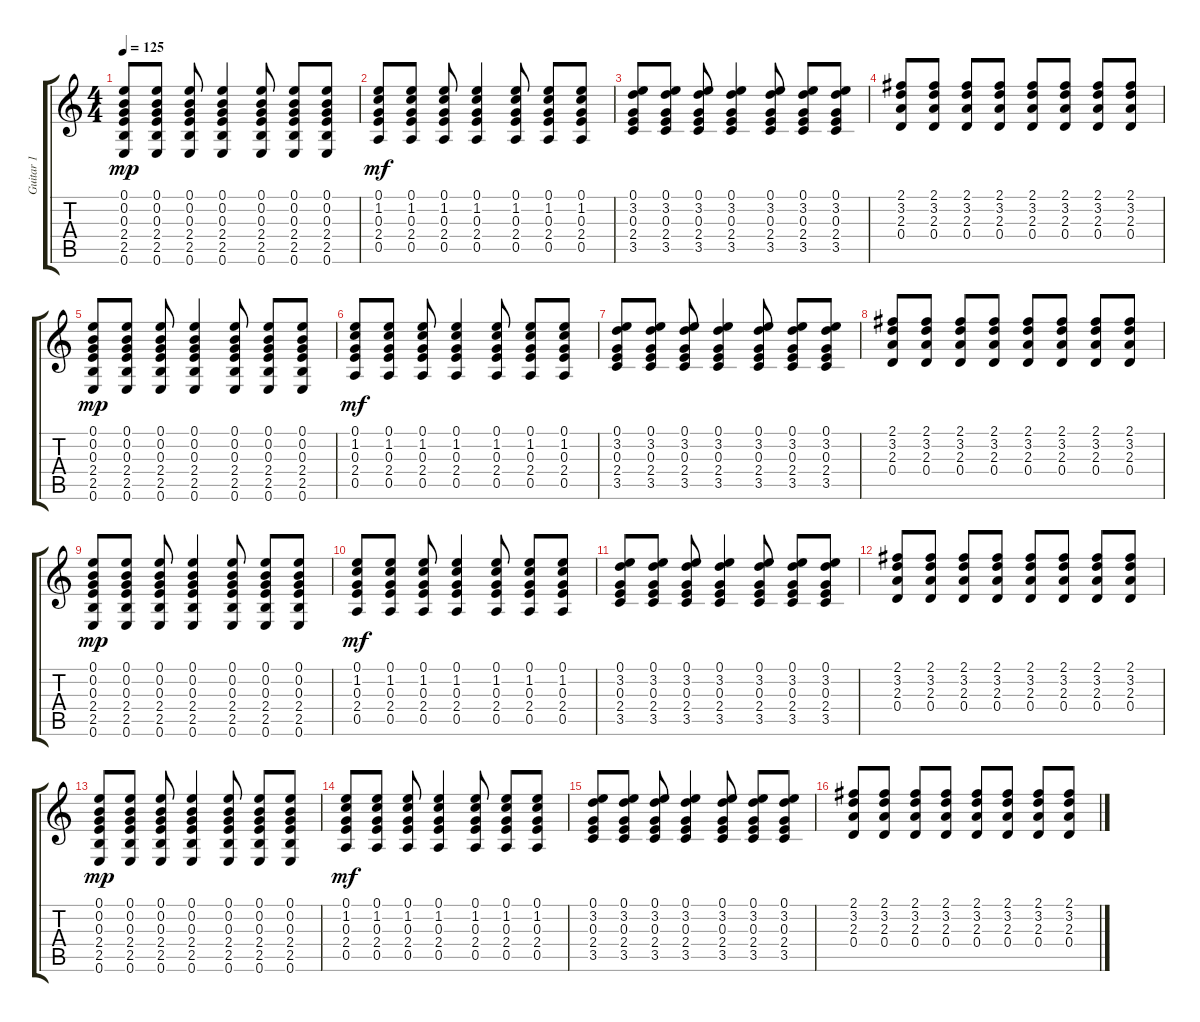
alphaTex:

\track ("Guitar 1" "Guitar 1") {instrument acousticguitarsteel}
\staff {score tabs}
\tuning (E4 B3 G3 D3 A2 E2) {hide}
\ts (4 4)
\tempo 125
\clef g2
\ks c
(0.1 0.2 0.3 2.4 2.5 0.6).8{dy mp} (0.1 0.2 0.3 2.4 2.5 0.6).8 (0.1 0.2 0.3 2.4 2.5 0.6).8 (0.1 0.2 0.3 2.4 2.5 0.6).4 (0.1 0.2 0.3 2.4 2.5 0.6).8 (0.1 0.2 0.3 2.4 2.5 0.6).8 (0.1 0.2 0.3 2.4 2.5 0.6).8 |
(0.1 1.2 0.3 2.4 0.5).8{dy mf} (0.1 1.2 0.3 2.4 0.5).8 (0.1 1.2 0.3 2.4 0.5).8 (0.1 1.2 0.3 2.4 0.5).4 (0.1 1.2 0.3 2.4 0.5).8 (0.1 1.2 0.3 2.4 0.5).8 (0.1 1.2 0.3 2.4 0.5).8 |
(0.1 3.2 0.3 2.4 3.5).8 (0.1 3.2 0.3 2.4 3.5).8 (0.1 3.2 0.3 2.4 3.5).8 (0.1 3.2 0.3 2.4 3.5).4 (0.1 3.2 0.3 2.4 3.5).8 (0.1 3.2 0.3 2.4 3.5).8 (0.1 3.2 0.3 2.4 3.5).8 |
(2.1 3.2 2.3 0.4).8 (2.1 3.2 2.3 0.4).8 (2.1 3.2 2.3 0.4).8 (2.1 3.2 2.3 0.4).8 (2.1 3.2 2.3 0.4).8 (2.1 3.2 2.3 0.4).8 (2.1 3.2 2.3 0.4).8 (2.1 3.2 2.3 0.4).8 |
(0.1 0.2 0.3 2.4 2.5 0.6).8{dy mp} (0.1 0.2 0.3 2.4 2.5 0.6).8 (0.1 0.2 0.3 2.4 2.5 0.6).8 (0.1 0.2 0.3 2.4 2.5 0.6).4 (0.1 0.2 0.3 2.4 2.5 0.6).8 (0.1 0.2 0.3 2.4 2.5 0.6).8 (0.1 0.2 0.3 2.4 2.5 0.6).8 |
(0.1 1.2 0.3 2.4 0.5).8{dy mf} (0.1 1.2 0.3 2.4 0.5).8 (0.1 1.2 0.3 2.4 0.5).8 (0.1 1.2 0.3 2.4 0.5).4 (0.1 1.2 0.3 2.4 0.5).8 (0.1 1.2 0.3 2.4 0.5).8 (0.1 1.2 0.3 2.4 0.5).8 |
(0.1 3.2 0.3 2.4 3.5).8 (0.1 3.2 0.3 2.4 3.5).8 (0.1 3.2 0.3 2.4 3.5).8 (0.1 3.2 0.3 2.4 3.5).4 (0.1 3.2 0.3 2.4 3.5).8 (0.1 3.2 0.3 2.4 3.5).8 (0.1 3.2 0.3 2.4 3.5).8 |
(2.1 3.2 2.3 0.4).8 (2.1 3.2 2.3 0.4).8 (2.1 3.2 2.3 0.4).8 (2.1 3.2 2.3 0.4).8 (2.1 3.2 2.3 0.4).8 (2.1 3.2 2.3 0.4).8 (2.1 3.2 2.3 0.4).8 (2.1 3.2 2.3 0.4).8 |
(0.1 0.2 0.3 2.4 2.5 0.6).8{dy mp} (0.1 0.2 0.3 2.4 2.5 0.6).8 (0.1 0.2 0.3 2.4 2.5 0.6).8 (0.1 0.2 0.3 2.4 2.5 0.6).4 (0.1 0.2 0.3 2.4 2.5 0.6).8 (0.1 0.2 0.3 2.4 2.5 0.6).8 (0.1 0.2 0.3 2.4 2.5 0.6).8 |
(0.1 1.2 0.3 2.4 0.5).8{dy mf} (0.1 1.2 0.3 2.4 0.5).8 (0.1 1.2 0.3 2.4 0.5).8 (0.1 1.2 0.3 2.4 0.5).4 (0.1 1.2 0.3 2.4 0.5).8 (0.1 1.2 0.3 2.4 0.5).8 (0.1 1.2 0.3 2.4 0.5).8 |
(0.1 3.2 0.3 2.4 3.5).8 (0.1 3.2 0.3 2.4 3.5).8 (0.1 3.2 0.3 2.4 3.5).8 (0.1 3.2 0.3 2.4 3.5).4 (0.1 3.2 0.3 2.4 3.5).8 (0.1 3.2 0.3 2.4 3.5).8 (0.1 3.2 0.3 2.4 3.5).8 |
(2.1 3.2 2.3 0.4).8 (2.1 3.2 2.3 0.4).8 (2.1 3.2 2.3 0.4).8 (2.1 3.2 2.3 0.4).8 (2.1 3.2 2.3 0.4).8 (2.1 3.2 2.3 0.4).8 (2.1 3.2 2.3 0.4).8 (2.1 3.2 2.3 0.4).8 |
(0.1 0.2 0.3 2.4 2.5 0.6).8{dy mp} (0.1 0.2 0.3 2.4 2.5 0.6).8 (0.1 0.2 0.3 2.4 2.5 0.6).8 (0.1 0.2 0.3 2.4 2.5 0.6).4 (0.1 0.2 0.3 2.4 2.5 0.6).8 (0.1 0.2 0.3 2.4 2.5 0.6).8 (0.1 0.2 0.3 2.4 2.5 0.6).8 |
(0.1 1.2 0.3 2.4 0.5).8{dy mf} (0.1 1.2 0.3 2.4 0.5).8 (0.1 1.2 0.3 2.4 0.5).8 (0.1 1.2 0.3 2.4 0.5).4 (0.1 1.2 0.3 2.4 0.5).8 (0.1 1.2 0.3 2.4 0.5).8 (0.1 1.2 0.3 2.4 0.5).8 |
(0.1 3.2 0.3 2.4 3.5).8 (0.1 3.2 0.3 2.4 3.5).8 (0.1 3.2 0.3 2.4 3.5).8 (0.1 3.2 0.3 2.4 3.5).4 (0.1 3.2 0.3 2.4 3.5).8 (0.1 3.2 0.3 2.4 3.5).8 (0.1 3.2 0.3 2.4 3.5).8 |
(2.1 3.2 2.3 0.4).8 (2.1 3.2 2.3 0.4).8 (2.1 3.2 2.3 0.4).8 (2.1 3.2 2.3 0.4).8 (2.1 3.2 2.3 0.4).8 (2.1 3.2 2.3 0.4).8 (2.1 3.2 2.3 0.4).8 (2.1 3.2 2.3 0.4).8
